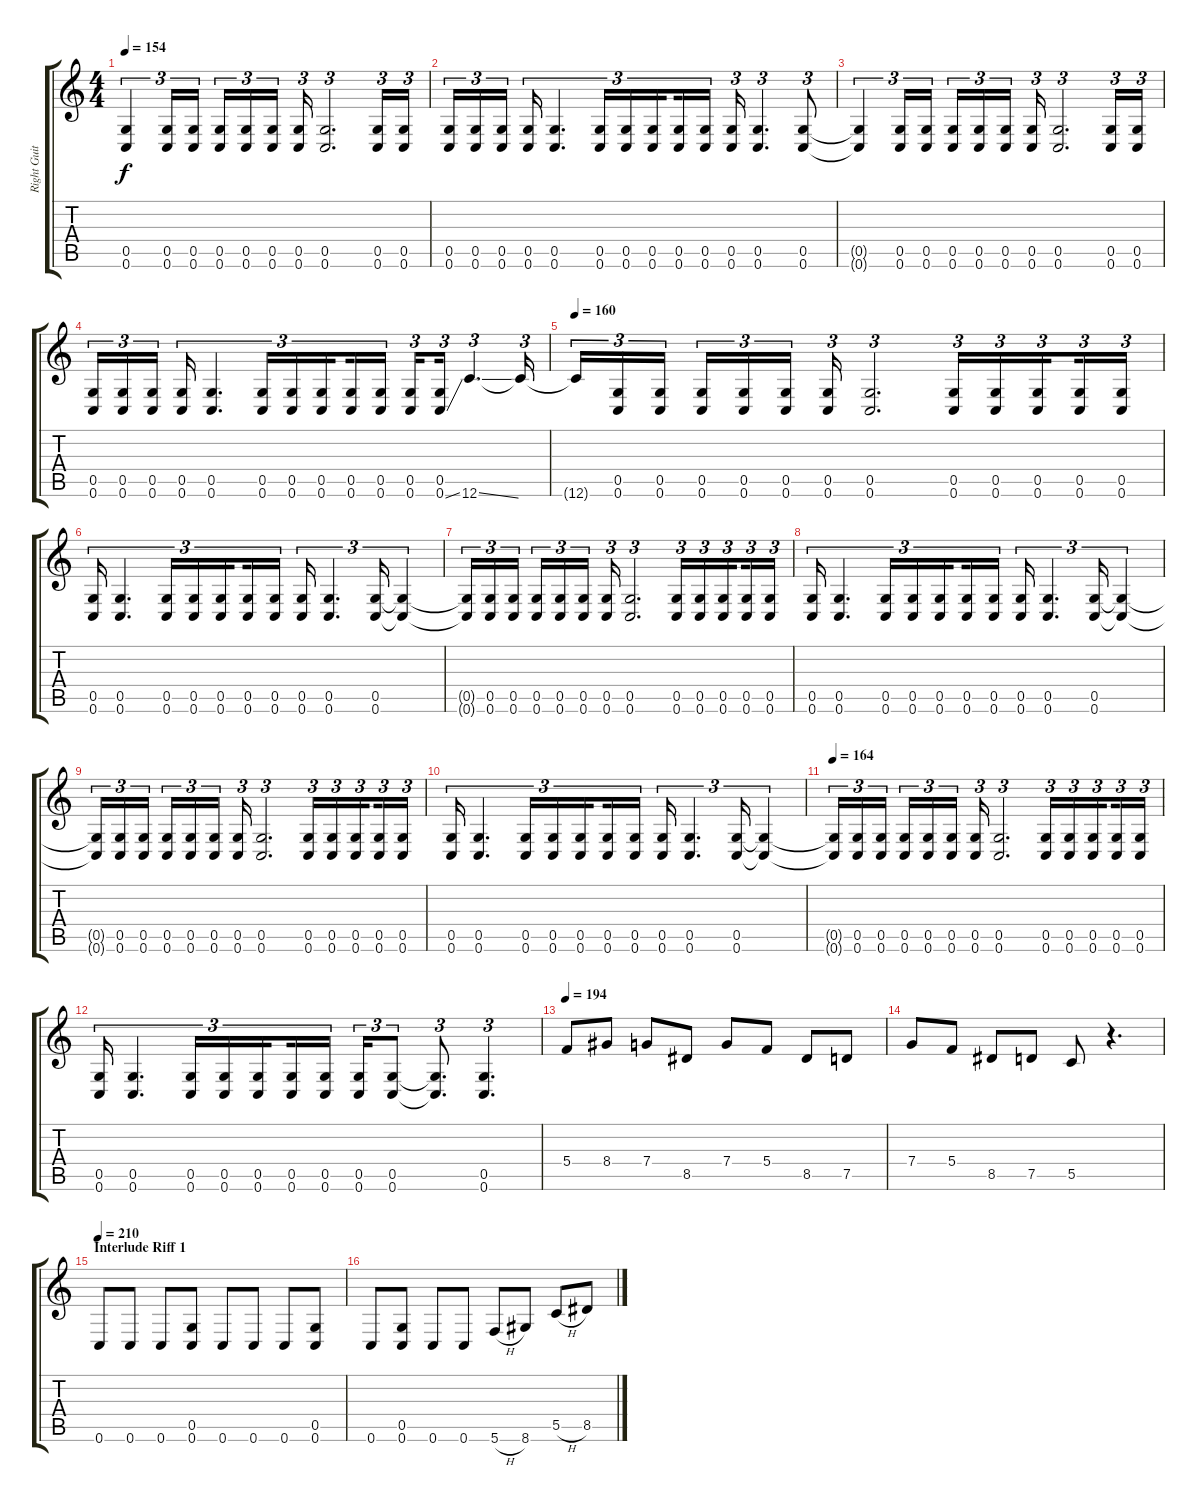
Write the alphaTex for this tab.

\track ("Right Guitar" "Right Guit") {instrument distortionguitar}
\staff {score tabs}
\tuning (D4 A3 F3 C3 G2 C2) {hide}
\ts (4 4)
\tempo 154
\clef g2
\ks c
(0.5{t} 0.6{t}).4{tu (3 2) dy f} (0.5 0.6).16{tu (3 2)} (0.5 0.6).16{tu (3 2)} (0.5 0.6).16{tu (3 2)} (0.5 0.6).16{tu (3 2)} (0.5 0.6).16{tu (3 2) beam splitsecondary} (0.5 0.6).16{tu (3 2)} (0.5 0.6).2{d tu (3 2)} (0.5 0.6).16{tu (3 2)} (0.5 0.6).16{tu (3 2)} |
(0.5 0.6).16{tu (3 2)} (0.5 0.6).16{tu (3 2)} (0.5 0.6).16{tu (3 2) beam splitsecondary} (0.5 0.6).16{tu (3 2)} (0.5 0.6).4{d tu (3 2)} (0.5 0.6).16{tu (3 2)} (0.5 0.6).16{tu (3 2)} (0.5 0.6).16{tu (3 2) beam splitsecondary} (0.5 0.6).16{tu (3 2)} (0.5 0.6).16{tu (3 2)} (0.5 0.6).16{tu (3 2)} (0.5 0.6).4{d tu (3 2)} (0.5 0.6).8{tu (3 2)} |
(0.5{t} 0.6{t}).4{tu (3 2)} (0.5 0.6).16{tu (3 2)} (0.5 0.6).16{tu (3 2)} (0.5 0.6).16{tu (3 2)} (0.5 0.6).16{tu (3 2)} (0.5 0.6).16{tu (3 2) beam splitsecondary} (0.5 0.6).16{tu (3 2)} (0.5 0.6).2{d tu (3 2)} (0.5 0.6).16{tu (3 2)} (0.5 0.6).16{tu (3 2)} |
(0.5 0.6).16{tu (3 2)} (0.5 0.6).16{tu (3 2)} (0.5 0.6).16{tu (3 2) beam splitsecondary} (0.5 0.6).16{tu (3 2)} (0.5 0.6).4{d tu (3 2)} (0.5 0.6).16{tu (3 2)} (0.5 0.6).16{tu (3 2)} (0.5 0.6).16{tu (3 2) beam splitsecondary} (0.5 0.6).16{tu (3 2)} (0.5 0.6).16{tu (3 2)} (0.5 0.6).16{tu (3 2) beam splitsecondary} (0.5 0.6{ss}).16{tu (3 2)} 12.6{ss}.4{d tu (3 2)} 12.6{t}.16{tu (3 2)} |
\tempo 160
12.6{t}.16{tu (3 2)} (0.5 0.6).16{tu (3 2)} (0.5 0.6).16{tu (3 2) beam splitsecondary} (0.5 0.6).16{tu (3 2)} (0.5 0.6).16{tu (3 2)} (0.5 0.6).16{tu (3 2)} (0.5 0.6).16{tu (3 2)} (0.5 0.6).2{d tu (3 2)} (0.5 0.6).16{tu (3 2)} (0.5 0.6).16{tu (3 2)} (0.5 0.6).16{tu (3 2) beam splitsecondary} (0.5 0.6).16{tu (3 2)} (0.5 0.6).16{tu (3 2)} |
(0.5 0.6).16{tu (3 2)} (0.5 0.6).4{d tu (3 2)} (0.5 0.6).16{tu (3 2)} (0.5 0.6).16{tu (3 2)} (0.5 0.6).16{tu (3 2) beam splitsecondary} (0.5 0.6).16{tu (3 2)} (0.5 0.6).16{tu (3 2)} (0.5 0.6).16{tu (3 2)} (0.5 0.6).4{d tu (3 2)} (0.5 0.6).16{tu (3 2)} (0.5{t} 0.6{t}).4{tu (3 2)} |
(0.5{t} 0.6{t}).16{tu (3 2)} (0.5 0.6).16{tu (3 2)} (0.5 0.6).16{tu (3 2) beam splitsecondary} (0.5 0.6).16{tu (3 2)} (0.5 0.6).16{tu (3 2)} (0.5 0.6).16{tu (3 2)} (0.5 0.6).16{tu (3 2)} (0.5 0.6).2{d tu (3 2)} (0.5 0.6).16{tu (3 2)} (0.5 0.6).16{tu (3 2)} (0.5 0.6).16{tu (3 2) beam splitsecondary} (0.5 0.6).16{tu (3 2)} (0.5 0.6).16{tu (3 2)} |
(0.5 0.6).16{tu (3 2)} (0.5 0.6).4{d tu (3 2)} (0.5 0.6).16{tu (3 2)} (0.5 0.6).16{tu (3 2)} (0.5 0.6).16{tu (3 2) beam splitsecondary} (0.5 0.6).16{tu (3 2)} (0.5 0.6).16{tu (3 2)} (0.5 0.6).16{tu (3 2)} (0.5 0.6).4{d tu (3 2)} (0.5 0.6).16{tu (3 2)} (0.5{t} 0.6{t}).4{tu (3 2)} |
(0.5{t} 0.6{t}).16{tu (3 2)} (0.5 0.6).16{tu (3 2)} (0.5 0.6).16{tu (3 2) beam splitsecondary} (0.5 0.6).16{tu (3 2)} (0.5 0.6).16{tu (3 2)} (0.5 0.6).16{tu (3 2)} (0.5 0.6).16{tu (3 2)} (0.5 0.6).2{d tu (3 2)} (0.5 0.6).16{tu (3 2)} (0.5 0.6).16{tu (3 2)} (0.5 0.6).16{tu (3 2) beam splitsecondary} (0.5 0.6).16{tu (3 2)} (0.5 0.6).16{tu (3 2)} |
(0.5 0.6).16{tu (3 2)} (0.5 0.6).4{d tu (3 2)} (0.5 0.6).16{tu (3 2)} (0.5 0.6).16{tu (3 2)} (0.5 0.6).16{tu (3 2) beam splitsecondary} (0.5 0.6).16{tu (3 2)} (0.5 0.6).16{tu (3 2)} (0.5 0.6).16{tu (3 2)} (0.5 0.6).4{d tu (3 2)} (0.5 0.6).16{tu (3 2)} (0.5{t} 0.6{t}).4{tu (3 2)} |
\tempo 164
(0.5{t} 0.6{t}).16{tu (3 2)} (0.5 0.6).16{tu (3 2)} (0.5 0.6).16{tu (3 2) beam splitsecondary} (0.5 0.6).16{tu (3 2)} (0.5 0.6).16{tu (3 2)} (0.5 0.6).16{tu (3 2)} (0.5 0.6).16{tu (3 2)} (0.5 0.6).2{d tu (3 2)} (0.5 0.6).16{tu (3 2)} (0.5 0.6).16{tu (3 2)} (0.5 0.6).16{tu (3 2) beam splitsecondary} (0.5 0.6).16{tu (3 2)} (0.5 0.6).16{tu (3 2)} |
(0.5 0.6).16{tu (3 2)} (0.5 0.6).4{d tu (3 2)} (0.5 0.6).16{tu (3 2)} (0.5 0.6).16{tu (3 2)} (0.5 0.6).16{tu (3 2) beam splitsecondary} (0.5 0.6).16{tu (3 2)} (0.5 0.6).16{tu (3 2)} (0.5 0.6).16{tu (3 2)} (0.5 0.6).8{tu (3 2)} (0.5{t} 0.6{t}).8{d tu (3 2)} (0.5 0.6).4{d tu (3 2)} |
\tempo 194
5.4.8 8.4.8 7.4.8 8.5.8 7.4.8 5.4.8 8.5.8 7.5.8 |
7.4.8 5.4.8 8.5.8 7.5.8 5.5.8 r.4{d} |
\section ("" "Interlude Riff 1")
\tempo 210
0.6.8 0.6.8 0.6.8 (0.5 0.6).8 0.6.8 0.6.8 0.6.8 (0.5 0.6).8 |
0.6.8 (0.5 0.6).8 0.6.8 0.6.8 5.6{h}.8 8.6.8 5.5{h}.8 8.5.8
